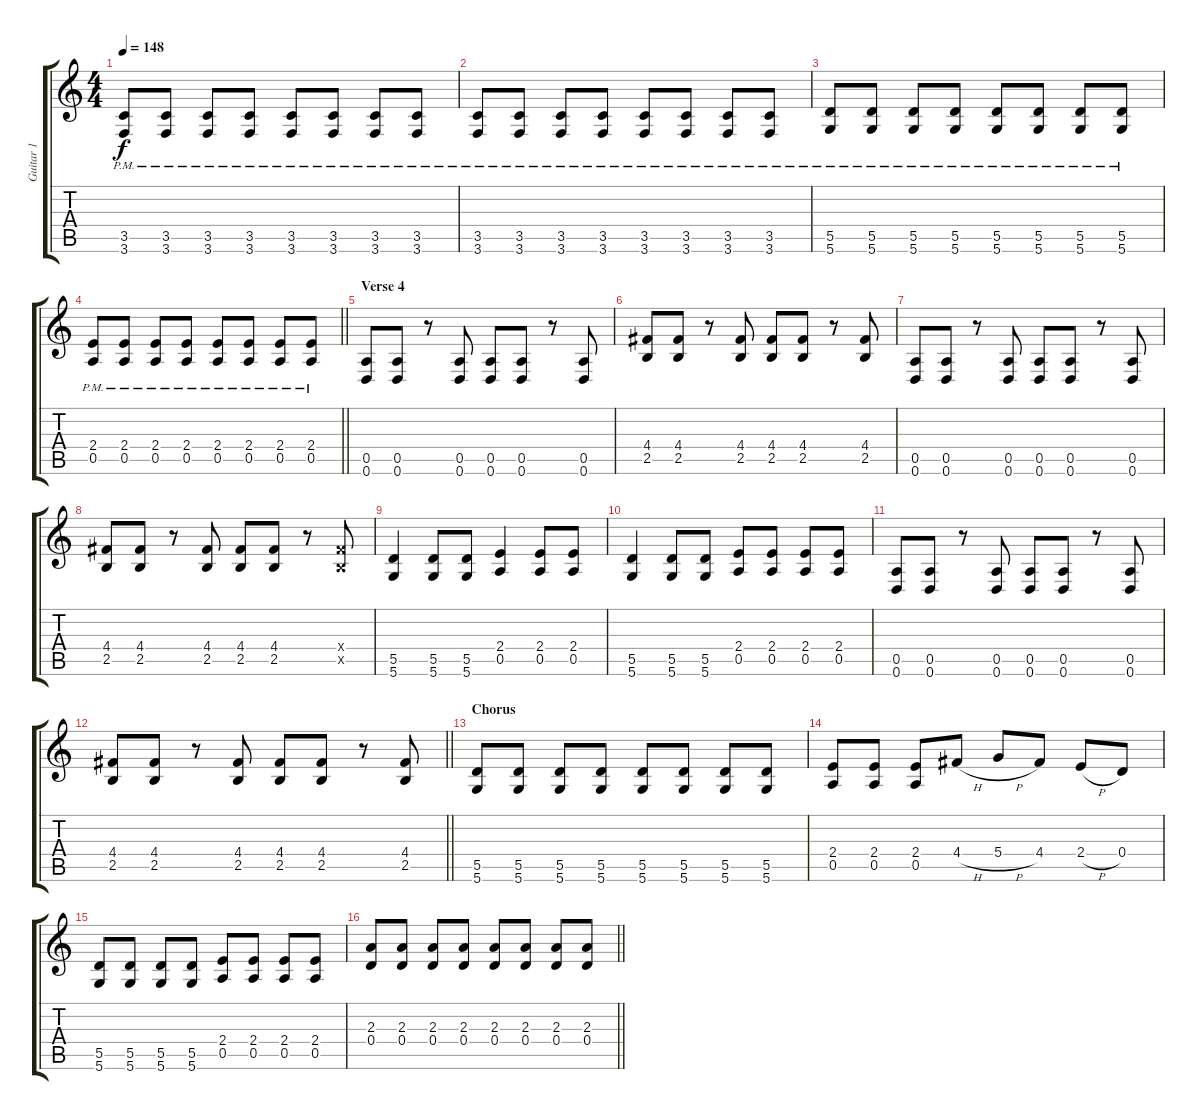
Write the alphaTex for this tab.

\track ("Guitar 1" "Guitar 1") {instrument distortionguitar}
\staff {score tabs}
\tuning (E4 B3 G3 D3 A2 D2) {hide}
\ts (4 4)
\tempo 148
\clef g2
\ks c
(3.5{pm} 3.6{pm}).8{dy f} (3.5{pm} 3.6{pm}).8 (3.5{pm} 3.6{pm}).8 (3.5{pm} 3.6{pm}).8 (3.5{pm} 3.6{pm}).8 (3.5{pm} 3.6{pm}).8 (3.5{pm} 3.6{pm}).8 (3.5{pm} 3.6{pm}).8 |
(3.5{pm} 3.6{pm}).8 (3.5{pm} 3.6{pm}).8 (3.5{pm} 3.6{pm}).8 (3.5{pm} 3.6{pm}).8 (3.5{pm} 3.6{pm}).8 (3.5{pm} 3.6{pm}).8 (3.5{pm} 3.6{pm}).8 (3.5{pm} 3.6{pm}).8 |
(5.5{pm} 5.6{pm}).8 (5.5{pm} 5.6{pm}).8 (5.5{pm} 5.6{pm}).8 (5.5{pm} 5.6{pm}).8 (5.5{pm} 5.6{pm}).8 (5.5{pm} 5.6{pm}).8 (5.5{pm} 5.6{pm}).8 (5.5{pm} 5.6{pm}).8 |
\barLineRight lightlight
(2.4{pm} 0.5{pm}).8 (2.4{pm} 0.5{pm}).8 (2.4{pm} 0.5{pm}).8 (2.4{pm} 0.5{pm}).8 (2.4{pm} 0.5{pm}).8 (2.4{pm} 0.5{pm}).8 (2.4{pm} 0.5{pm}).8 (2.4{pm} 0.5{pm}).8 |
\section ("" "Verse 4")
(0.5 0.6).8 (0.5 0.6).8 r.8 (0.5 0.6).8 (0.5 0.6).8 (0.5 0.6).8 r.8 (0.5 0.6).8 |
(4.4 2.5).8 (4.4 2.5).8 r.8 (4.4 2.5).8 (4.4 2.5).8 (4.4 2.5).8 r.8 (4.4 2.5).8 |
(0.5 0.6).8 (0.5 0.6).8 r.8 (0.5 0.6).8 (0.5 0.6).8 (0.5 0.6).8 r.8 (0.5 0.6).8 |
(4.4 2.5).8 (4.4 2.5).8 r.8 (4.4 2.5).8 (4.4 2.5).8 (4.4 2.5).8 r.8 (4.4{x} 2.5{x}).8 |
(5.5 5.6).4 (5.5 5.6).8 (5.5 5.6).8 (2.4 0.5).4 (2.4 0.5).8 (2.4 0.5).8 |
(5.5 5.6).4 (5.5 5.6).8 (5.5 5.6).8 (2.4 0.5).8 (2.4 0.5).8 (2.4 0.5).8 (2.4 0.5).8 |
(0.5 0.6).8 (0.5 0.6).8 r.8 (0.5 0.6).8 (0.5 0.6).8 (0.5 0.6).8 r.8 (0.5 0.6).8 |
\barLineRight lightlight
(4.4 2.5).8 (4.4 2.5).8 r.8 (4.4 2.5).8 (4.4 2.5).8 (4.4 2.5).8 r.8 (4.4 2.5).8 |
\section ("" "Chorus")
(5.5 5.6).8 (5.5 5.6).8 (5.5 5.6).8 (5.5 5.6).8 (5.5 5.6).8 (5.5 5.6).8 (5.5 5.6).8 (5.5 5.6).8 |
(2.4 0.5).8 (2.4 0.5).8 (2.4 0.5).8 4.4{h}.8 5.4{h}.8 4.4.8 2.4{h}.8 0.4.8 |
(5.5 5.6).8 (5.5 5.6).8 (5.5 5.6).8 (5.5 5.6).8 (2.4 0.5).8 (2.4 0.5).8 (2.4 0.5).8 (2.4 0.5).8 |
\barLineRight lightlight
(2.3 0.4).8 (2.3 0.4).8 (2.3 0.4).8 (2.3 0.4).8 (2.3 0.4).8 (2.3 0.4).8 (2.3 0.4).8 (2.3 0.4).8
